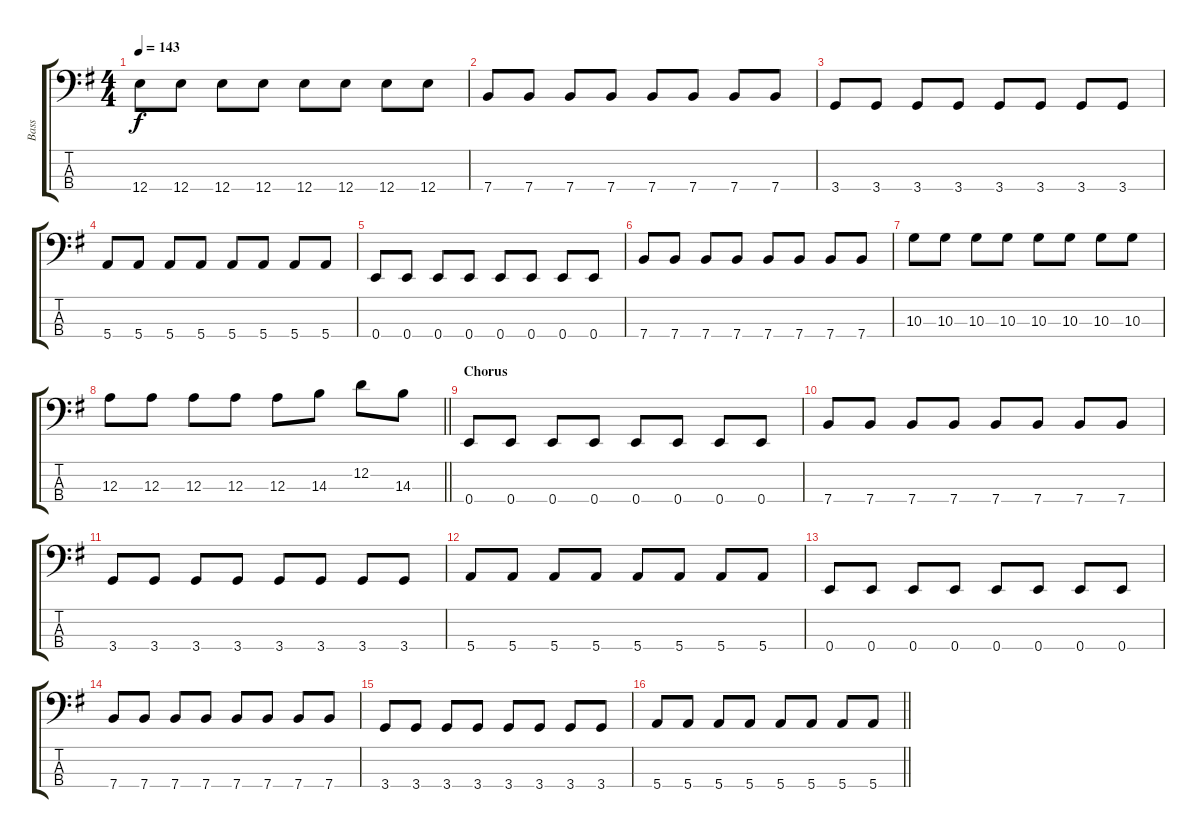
\track ("Bass" "Bass") {instrument electricbassfinger}
\staff {score tabs}
\tuning (G2 D2 A1 E1) {hide}
\ts (4 4)
\tempo 143
\clef f4
\ks eminor
12.4.8{dy f} 12.4.8 12.4.8 12.4.8 12.4.8 12.4.8 12.4.8 12.4.8 |
7.4.8 7.4.8 7.4.8 7.4.8 7.4.8 7.4.8 7.4.8 7.4.8 |
3.4.8 3.4.8 3.4.8 3.4.8 3.4.8 3.4.8 3.4.8 3.4.8 |
5.4.8 5.4.8 5.4.8 5.4.8 5.4.8 5.4.8 5.4.8 5.4.8 |
0.4.8 0.4.8 0.4.8 0.4.8 0.4.8 0.4.8 0.4.8 0.4.8 |
7.4.8 7.4.8 7.4.8 7.4.8 7.4.8 7.4.8 7.4.8 7.4.8 |
10.3.8 10.3.8 10.3.8 10.3.8 10.3.8 10.3.8 10.3.8 10.3.8 |
\barLineRight lightlight
12.3.8 12.3.8 12.3.8 12.3.8 12.3.8 14.3.8 12.2.8 14.3.8 |
\section ("" "Chorus")
0.4.8 0.4.8 0.4.8 0.4.8 0.4.8 0.4.8 0.4.8 0.4.8 |
7.4.8 7.4.8 7.4.8 7.4.8 7.4.8 7.4.8 7.4.8 7.4.8 |
3.4.8 3.4.8 3.4.8 3.4.8 3.4.8 3.4.8 3.4.8 3.4.8 |
5.4.8 5.4.8 5.4.8 5.4.8 5.4.8 5.4.8 5.4.8 5.4.8 |
0.4.8 0.4.8 0.4.8 0.4.8 0.4.8 0.4.8 0.4.8 0.4.8 |
7.4.8 7.4.8 7.4.8 7.4.8 7.4.8 7.4.8 7.4.8 7.4.8 |
3.4.8 3.4.8 3.4.8 3.4.8 3.4.8 3.4.8 3.4.8 3.4.8 |
\barLineRight lightlight
5.4.8 5.4.8 5.4.8 5.4.8 5.4.8 5.4.8 5.4.8 5.4.8
